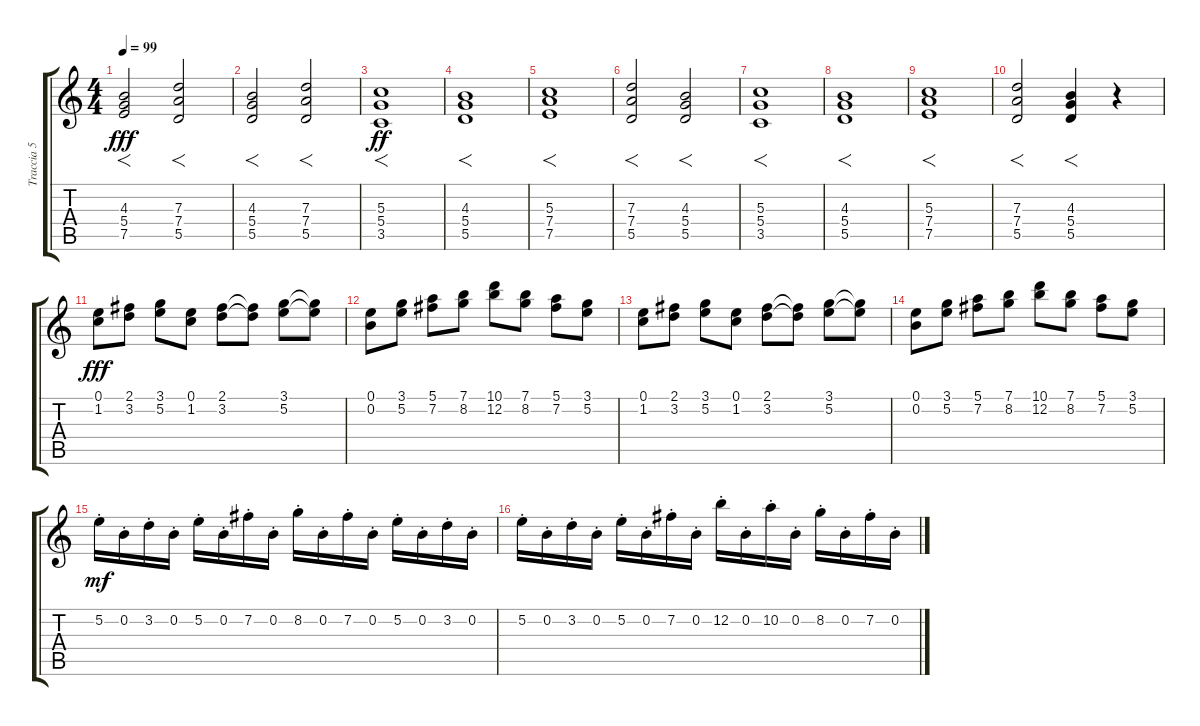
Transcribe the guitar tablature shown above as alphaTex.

\track ("Traccia 5" "Traccia 5") {instrument overdrivenguitar}
\staff {score tabs}
\tuning (E4 B3 G3 D3 A2 E2) {hide}
\ts (4 4)
\tempo 99
\clef g2
\ks c
(4.3 5.4 7.5).2{f dy fff} (7.3 7.4 5.5).2{f} |
(4.3 5.4 5.5).2{f} (7.3 7.4 5.5).2{f} |
(5.3 5.4 3.5).1{f dy ff} |
(4.3 5.4 5.5).1{f} |
(5.3 7.4 7.5).1{f} |
(7.3 7.4 5.5).2{f} (4.3 5.4 5.5).2{f} |
(5.3 5.4 3.5).1{f} |
(4.3 5.4 5.5).1{f} |
(5.3 7.4 7.5).1{f} |
(7.3 7.4 5.5).2{f} (4.3 5.4 5.5).4{f} r.4 |
(0.1 1.2).8{dy fff volume 12} (2.1 3.2).8 (3.1 5.2).8 (0.1 1.2).8 (2.1 3.2).8 (2.1{t} 3.2{t}).8 (3.1 5.2).8 (3.1{t} 5.2{t}).8 |
(0.1 0.2).8 (3.1 5.2).8 (5.1 7.2).8 (7.1 8.2).8 (10.1 12.2).8 (7.1 8.2).8 (5.1 7.2).8 (3.1 5.2).8 |
(0.1 1.2).8 (2.1 3.2).8 (3.1 5.2).8 (0.1 1.2).8 (2.1 3.2).8 (2.1{t} 3.2{t}).8 (3.1 5.2).8 (3.1{t} 5.2{t}).8 |
(0.1 0.2).8 (3.1 5.2).8 (5.1 7.2).8 (7.1 8.2).8 (10.1 12.2).8 (7.1 8.2).8 (5.1 7.2).8 (3.1 5.2).8 |
5.2{st}.16{dy mf} 0.2{st}.16 3.2{st}.16 0.2{st}.16 5.2{st}.16 0.2{st}.16 7.2{st}.16 0.2{st}.16 8.2{st}.16 0.2{st}.16 7.2{st}.16 0.2{st}.16 5.2{st}.16 0.2{st}.16 3.2{st}.16 0.2{st}.16 |
5.2{st}.16 0.2{st}.16 3.2{st}.16 0.2{st}.16 5.2{st}.16 0.2{st}.16 7.2{st}.16 0.2{st}.16 12.2{st}.16 0.2{st}.16 10.2{st}.16 0.2{st}.16 8.2{st}.16 0.2{st}.16 7.2{st}.16 0.2{st}.16
